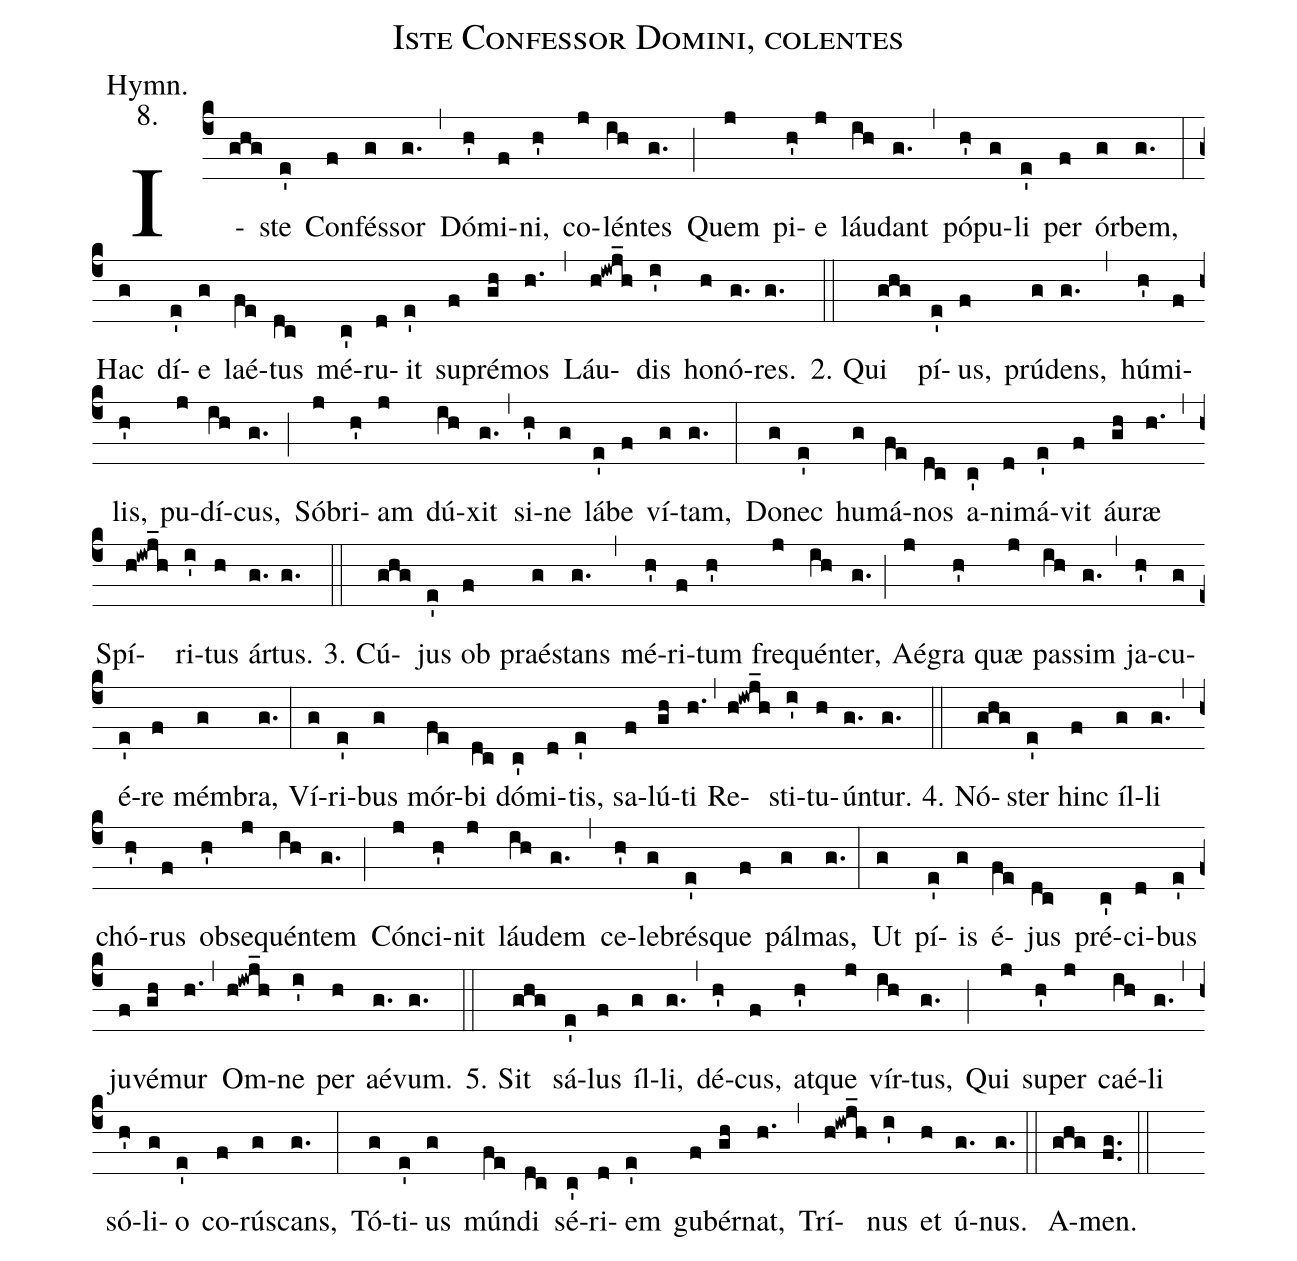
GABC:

name: Iste Confessor Domini, colentes;
annotation: Hymn.;
annotation: 8.;
%%
(c4)I(ghg)ste(e') Con(f)fés(g)sor(g.) (,) Dó(h')mi(f)ni,(h') co(j)lén(ih)tes(g.) (;)
Quem(j) pi(h')e(j) láu(ih)dant(g.) (,) pó(h')pu(g)li(e') per(f) ór(g)bem,(g.) (:)
Hac(g) dí(e')e(g) laé(fe)tus(dc) mé(c')ru(d)it(e') su(f)pré(gh)mos(h.) (,)
Láu(h!iwj_h)dis(i') ho(h)nó(g.)res.(g.) (::)

2. Qui(ghg) pí(e')us,(f) prú(g)dens,(g.) (,) hú(h')mi(f)lis,(h') pu(j)dí(ih)cus,(g.) (;)
Só(j)bri(h')am(j) dú(ih)xit(g.) (,) si(h')ne(g) lá(e')be(f) ví(g)tam,(g.) (:)
Do(g)nec(e') hu(g)má(fe)nos(dc) a(c')ni(d)má(e')vit(f) áu(gh)ræ(h.) (,)
Spí(h!iwj_h)ri(i')tus(h) ár(g.)tus.(g.) (::)

3. Cú(ghg)jus(e') ob(f) praé(g)stans(g.) (,) mé(h')ri(f)tum(h') fre(j)quén(ih)ter,(g.) (;)
Aé(j)gra(h') quæ(j) pas(ih)sim(g.) (,) ja(h')cu(g)é(e')re(f) mém(g)bra,(g.) (:)
Ví(g)ri(e')bus(g) mór(fe)bi(dc) dó(c')mi(d)tis,(e') sa(f)lú(gh)ti(h.) (,)
Re(h!iwj_h)sti(i')tu(h)ún(g.)tur.(g.) (::)

4. Nó(ghg)ster(e') hinc(f) íl(g)li(g.) (,) chó(h')rus(f) obs(h')e(j)quén(ih)tem(g.) (;)
Cón(j)ci(h')nit(j) láu(ih)dem(g.) (,) ce(h')le(g)brés(e')que(f) pál(g)mas,(g.) (:)
Ut(g) pí(e')is(g) é(fe)jus(dc) pré(c')ci(d)bus(e') ju(f)vé(gh)mur(h.) (,)
Om(h!iwj_h)ne(i') per(h) aé(g.)vum.(g.) (::)

5. Sit(ghg) sá(e')lus(f) íl(g)li,(g.) (,) dé(h')cus,(f) at(h')que(j) vír(ih)tus,(g.) (;)
Qui(j) su(h')per(j) caé(ih)li(g.) (,) só(h')li(g)o(e') co(f)rús(g)cans,(g.) (:)
Tó(g)ti(e')us(g) mún(fe)di(dc) sé(c')ri(d)em(e') gu(f)bér(gh)nat,(h.) (,)
Trí(h!iwj_h)nus(i') et(h) ú(g.)nus.(g.) (::)

A(ghg)men.(fg..) (::)
